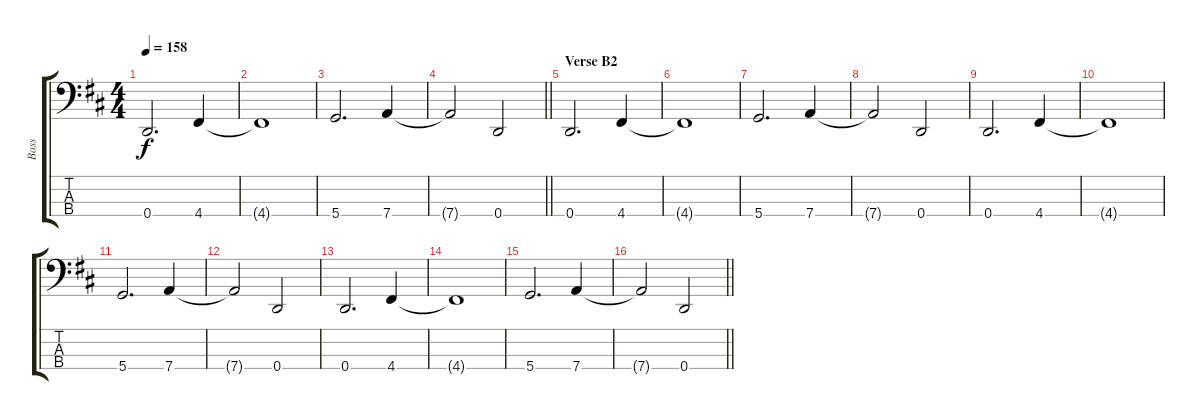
\track ("Bass" "Bass") {instrument electricbassfinger}
\staff {score tabs}
\tuning (G2 D2 A1 D1) {hide}
\ts (4 4)
\tempo 158
\clef f4
\ks d
0.4.2{d dy f} 4.4.4 |
4.4{t}.1 |
5.4.2{d} 7.4.4 |
\barLineRight lightlight
7.4{t}.2 0.4.2 |
\section ("" "Verse B2")
0.4.2{d} 4.4.4 |
4.4{t}.1 |
5.4.2{d} 7.4.4 |
7.4{t}.2 0.4.2 |
0.4.2{d} 4.4.4 |
4.4{t}.1 |
5.4.2{d} 7.4.4 |
7.4{t}.2 0.4.2 |
0.4.2{d} 4.4.4 |
4.4{t}.1 |
5.4.2{d} 7.4.4 |
\barLineRight lightlight
7.4{t}.2 0.4.2
